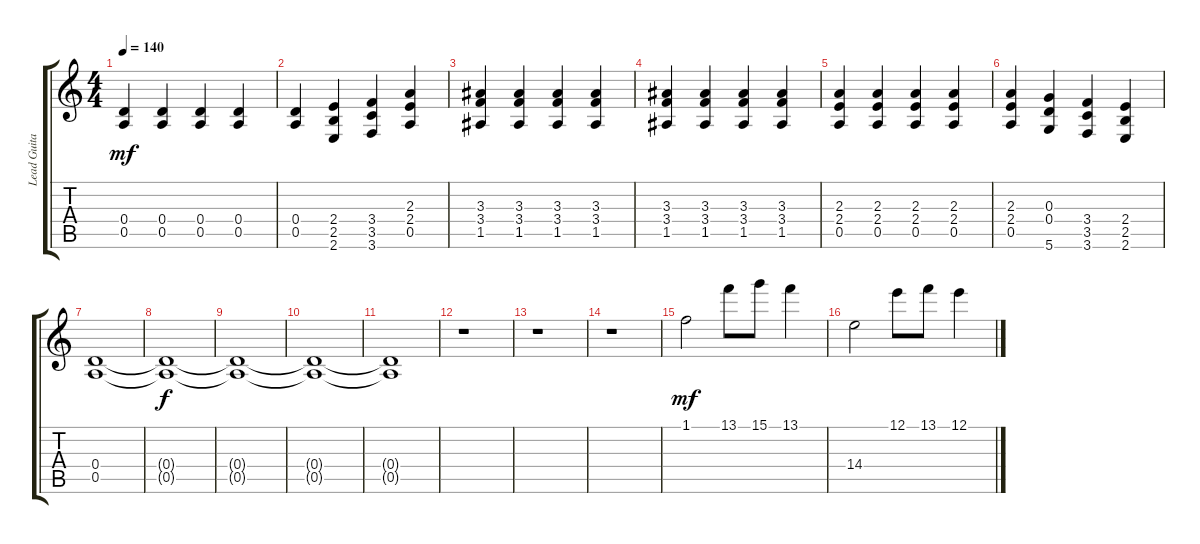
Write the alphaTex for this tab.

\track ("Lead Guitar 2" "Lead Guita") {instrument distortionguitar}
\staff {score tabs}
\tuning (E4 B3 G3 D3 A2 D2) {hide}
\ts (4 4)
\tempo 140
\clef g2
\ks c
(0.4 0.5).4{dy mf} (0.4 0.5).4 (0.4 0.5).4 (0.4 0.5).4 |
(0.4 0.5).4 (2.4 2.5 2.6).4 (3.4 3.5 3.6).4 (2.3 2.4 0.5).4 |
(3.3 3.4 1.5).4 (3.3 3.4 1.5).4 (3.3 3.4 1.5).4 (3.3 3.4 1.5).4 |
(3.3 3.4 1.5).4 (3.3 3.4 1.5).4 (3.3 3.4 1.5).4 (3.3 3.4 1.5).4 |
(2.3 2.4 0.5).4 (2.3 2.4 0.5).4 (2.3 2.4 0.5).4 (2.3 2.4 0.5).4 |
(2.3 2.4 0.5).4 (0.3 0.4 5.6).4 (3.4 3.5 3.6).4 (2.4 2.5 2.6).4 |
(0.4 0.5).1 |
(0.4{t} 0.5{t}).1{dy f} |
(0.4{t} 0.5{t}).1 |
(0.4{t} 0.5{t}).1 |
(0.4{t} 0.5{t}).1 |
r.1 |
r.1 |
r.1 |
1.1.2{dy mf volume 16} 13.1.8 15.1.8 13.1.4 |
14.4.2 12.1.8 13.1.8 12.1.4
